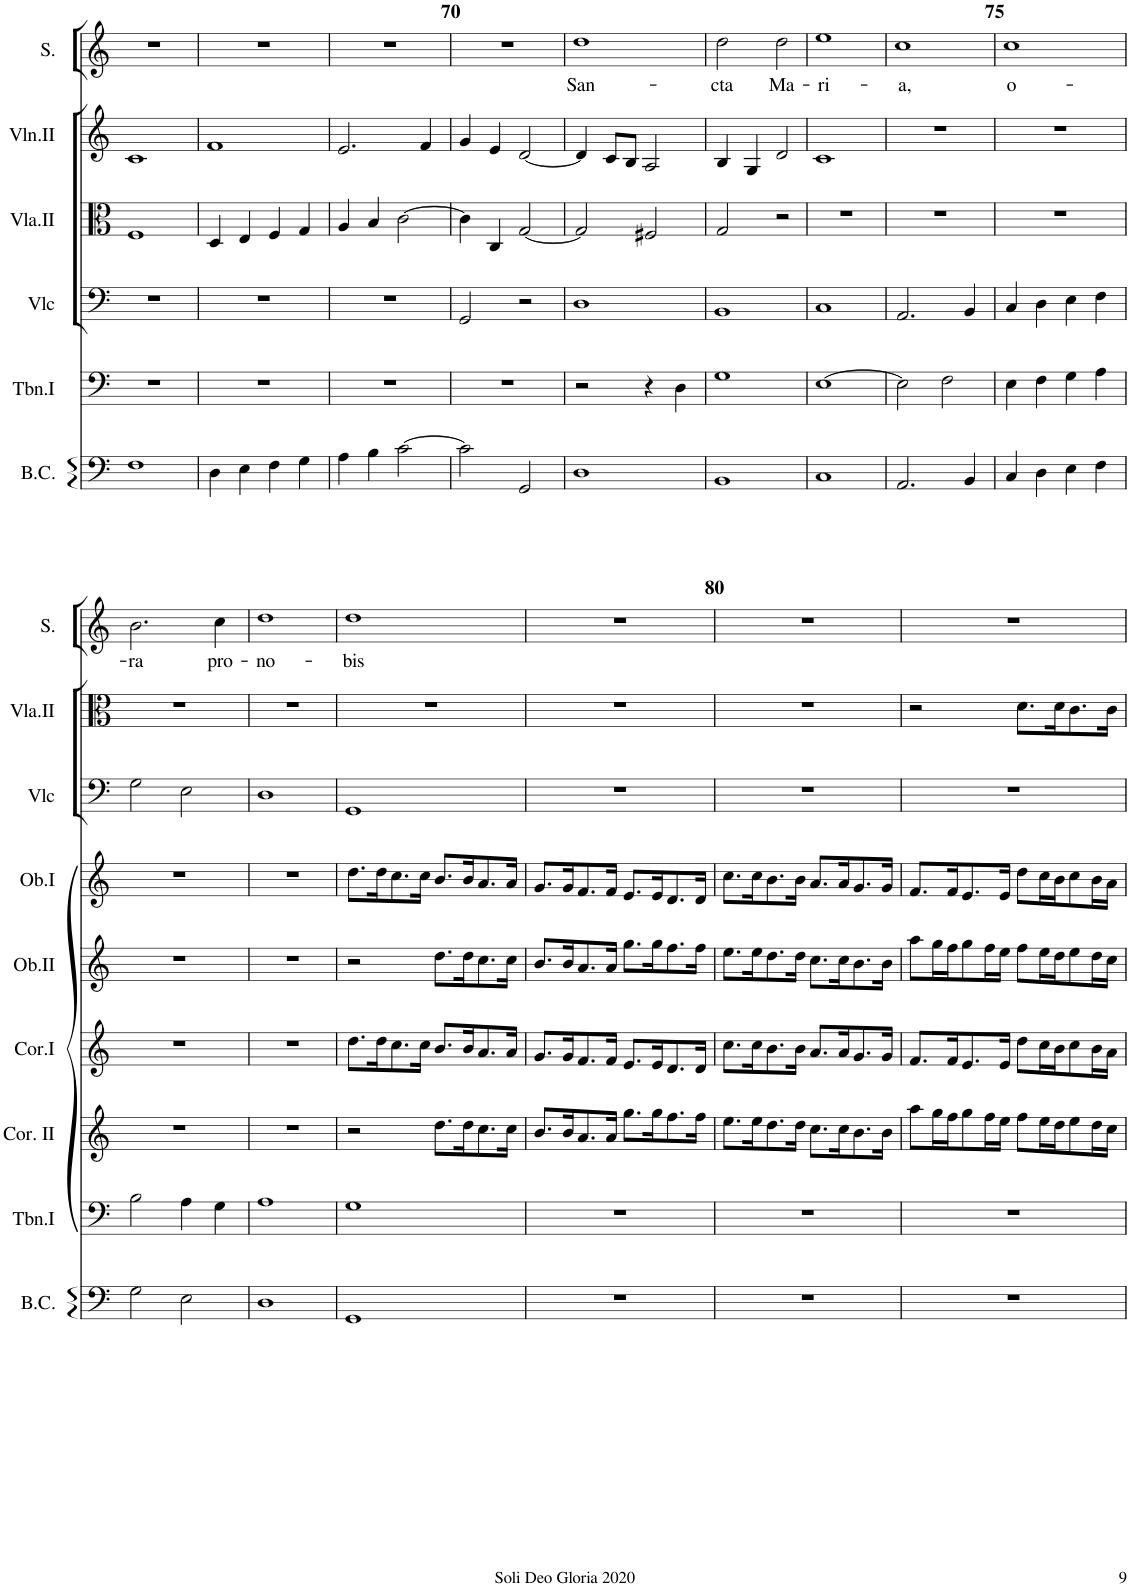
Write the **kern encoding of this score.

**kern	**kern	**kern	**kern	**kern	**kern	**kern	**kern	**kern	**kern	**text
*part10	*part9	*part8	*part7	*part6	*part5	*part4	*part3	*part2	*part1	*part1
*staff10	*staff9	*staff8	*staff7	*staff6	*staff5	*staff4	*staff3	*staff2	*staff1	*staff1
*I"Basse Continue	*I"Trombone I	*I"Cornetto II	*I"Cornetto I	*I"Oboe II	*I"Oboe I	*I"Violoncelle	*I"Viola II	*I"Violon II	*I"Soprano	*
*I'B.C.	*I'Tbn.I	*I'Cor. II	*I'Cor.I	*I'Ob.II	*I'Ob.I	*I'Vlc	*I'Vla.II	*I'Vln.II	*I'S.	*
!!LO:PB:g=z
*clefF4	*clefF4	*clefG2	*clefG2	*clefG2	*clefG2	*clefF4	*clefC3	*clefG2	*clefG2	*
*k[]	*k[]	*k[]	*k[]	*k[]	*k[]	*k[]	*k[]	*k[]	*k[]	*
*M2/2	*M2/2	*M2/2	*M2/2	*M2/2	*M2/2	*M2/2	*M2/2	*M2/2	*M2/2	*
*met(c|)	*met(c|)	*met(c|)	*met(c|)	*met(c|)	*met(c|)	*met(c|)	*met(c|)	*met(c|)	*met(c|)	*
=67	=67	=67	=67	=67	=67	=67	=67	=67	=67	=67
1F	1r	1r	1r	1r	1r	1r	1F	1c	1r	.
=68	=68	=68	=68	=68	=68	=68	=68	=68	=68	=68
4D\	1r	1r	1r	1r	1r	1r	4D/	1f	1r	.
4E\	.	.	.	.	.	.	4E/	.	.	.
4F\	.	.	.	.	.	.	4F/	.	.	.
4G\	.	.	.	.	.	.	4G/	.	.	.
=69	=69	=69	=69	=69	=69	=69	=69	=69	=69	=69
4A\	1r	1r	1r	1r	1r	1r	4A/	2.e/	1r	.
4B\	.	.	.	.	.	.	4B/	.	.	.
[2c\	.	.	.	.	.	.	[2c\	.	.	.
.	.	.	.	.	.	.	.	4f/	.	.
=70	=70	=70	=70	=70	=70	=70	=70	=70	=70	=70
2c\]	1r	1r	1r	1r	1r	2GG/	4c\]	4g/	1r	.
.	.	.	.	.	.	.	4C/	4e/	.	.
2GG/	.	.	.	.	.	2r	[2G/	[2d/	.	.
=71	=71	=71	=71	=71	=71	=71	=71	=71	=71	=71
!	!	!	!	!	!	!	!	!	!	!LO:LY:b
1D	2r	1r	1r	1r	1r	1D	2G/]	4d/]	1dd	San-
.	.	.	.	.	.	.	.	8c/L	.	.
.	.	.	.	.	.	.	.	8B/J	.	.
.	4r	.	.	.	.	.	2F#X/	2A/	.	.
.	4D\	.	.	.	.	.	.	.	.	.
=72	=72	=72	=72	=72	=72	=72	=72	=72	=72	=72
!	!	!	!	!	!	!	!	!	!	!LO:LY:b
1BB	1G	1r	1r	1r	1r	1BB	2G/	4B/	2dd\	-cta
.	.	.	.	.	.	.	.	4G/	.	.
!	!	!	!	!	!	!	!	!	!	!LO:LY:b
.	.	.	.	.	.	.	2r	2d/	2dd\	Ma-
=73	=73	=73	=73	=73	=73	=73	=73	=73	=73	=73
!	!	!	!	!	!	!	!	!	!	!LO:LY:b
1C	[1E	1r	1r	1r	1r	1C	1r	1c	1ee	-ri-
=74	=74	=74	=74	=74	=74	=74	=74	=74	=74	=74
!	!	!	!	!	!	!	!	!	!	!LO:LY:b
2.AA/	2E\]	1r	1r	1r	1r	2.AA/	1r	1r	1cc	-a,
.	2F\	.	.	.	.	.	.	.	.	.
4BB/	.	.	.	.	.	4BB/	.	.	.	.
=75	=75	=75	=75	=75	=75	=75	=75	=75	=75	=75
!	!	!	!	!	!	!	!	!	!	!LO:LY:b
4C/	4E\	1r	1r	1r	1r	4C/	1r	1r	1cc	o-
4D\	4F\	.	.	.	.	4D\	.	.	.	.
4E\	4G\	.	.	.	.	4E\	.	.	.	.
4F\	4A\	.	.	.	.	4F\	.	.	.	.
!!LO:LB:g=z
=76	=76	=76	=76	=76	=76	=76	=76	=76	=76	=76
!	!	!	!	!	!	!	!	!	!	!LO:LY:b
2G\	2B\	1r	1r	1r	1r	2G\	1r	1r	2.b\	-ra
2E\	4A\	.	.	.	.	2E\	.	.	.	.
!	!	!	!	!	!	!	!	!	!	!LO:LY:b
.	4G\	.	.	.	.	.	.	.	4cc\	pro-
=77	=77	=77	=77	=77	=77	=77	=77	=77	=77	=77
!	!	!	!	!	!	!	!	!	!	!LO:LY:b
1D	1A	1r	1r	1r	1r	1D	1r	1r	1dd	-no-
=78	=78	=78	=78	=78	=78	=78	=78	=78	=78	=78
!	!	!	!	!	!	!	!	!	!	!LO:LY:b
1GG	1G	2r	8.dd\L	2r	8.dd\L	1GG	1r	1r	1dd	-bis
.	.	.	16dd\K	.	16dd\K	.	.	.	.	.
.	.	.	8.cc\	.	8.cc\	.	.	.	.	.
.	.	.	16cc\Jk	.	16cc\Jk	.	.	.	.	.
.	.	8.dd\L	8.b/L	8.dd\L	8.b/L	.	.	.	.	.
.	.	16dd\K	16b/K	16dd\K	16b/K	.	.	.	.	.
.	.	8.cc\	8.a/	8.cc\	8.a/	.	.	.	.	.
.	.	16cc\Jk	16a/Jk	16cc\Jk	16a/Jk	.	.	.	.	.
=79	=79	=79	=79	=79	=79	=79	=79	=79	=79	=79
1r	1r	8.b/L	8.g/L	8.b/L	8.g/L	1r	1r	1r	1r	.
.	.	16b/K	16g/K	16b/K	16g/K	.	.	.	.	.
.	.	8.a/	8.f/	8.a/	8.f/	.	.	.	.	.
.	.	16a/Jk	16f/Jk	16a/Jk	16f/Jk	.	.	.	.	.
.	.	8.gg\L	8.e/L	8.gg\L	8.e/L	.	.	.	.	.
.	.	16gg\K	16e/K	16gg\K	16e/K	.	.	.	.	.
.	.	8.ff\	8.d/	8.ff\	8.d/	.	.	.	.	.
.	.	16ff\Jk	16d/Jk	16ff\Jk	16d/Jk	.	.	.	.	.
=80	=80	=80	=80	=80	=80	=80	=80	=80	=80	=80
1r	1r	8.ee\L	8.cc\L	8.ee\L	8.cc\L	1r	1r	1r	1r	.
.	.	16ee\K	16cc\K	16ee\K	16cc\K	.	.	.	.	.
.	.	8.dd\	8.b\	8.dd\	8.b\	.	.	.	.	.
.	.	16dd\Jk	16b\Jk	16dd\Jk	16b\Jk	.	.	.	.	.
.	.	8.cc\L	8.a/L	8.cc\L	8.a/L	.	.	.	.	.
.	.	16cc\K	16a/K	16cc\K	16a/K	.	.	.	.	.
.	.	8.b\	8.g/	8.b\	8.g/	.	.	.	.	.
.	.	16b\Jk	16g/Jk	16b\Jk	16g/Jk	.	.	.	.	.
=81	=81	=81	=81	=81	=81	=81	=81	=81	=81	=81
1r	1r	8aa\L	8.f/L	8aa\L	8.f/L	1r	2r	1r	1r	.
.	.	16gg\L	.	16gg\L	.	.	.	.	.	.
.	.	16ff\J	16f/K	16ff\J	16f/K	.	.	.	.	.
.	.	8gg\	8.e/	8gg\	8.e/	.	.	.	.	.
.	.	16ff\L	.	16ff\L	.	.	.	.	.	.
.	.	16ee\JJ	16e/Jk	16ee\JJ	16e/Jk	.	.	.	.	.
.	.	8ff\L	8dd\L	8ff\L	8dd\L	.	8.d\L	.	.	.
.	.	16ee\L	16cc\L	16ee\L	16cc\L	.	.	.	.	.
.	.	16dd\J	16b\J	16dd\J	16b\J	.	16d\K	.	.	.
.	.	8ee\	8cc\	8ee\	8cc\	.	8.c\	.	.	.
.	.	16dd\L	16b\L	16dd\L	16b\L	.	.	.	.	.
.	.	16cc\JJ	16a\JJ	16cc\JJ	16a\JJ	.	16c\Jk	.	.	.
=	=	=	=	=	=	=	=	=	=	=
*-	*-	*-	*-	*-	*-	*-	*-	*-	*-	*-
